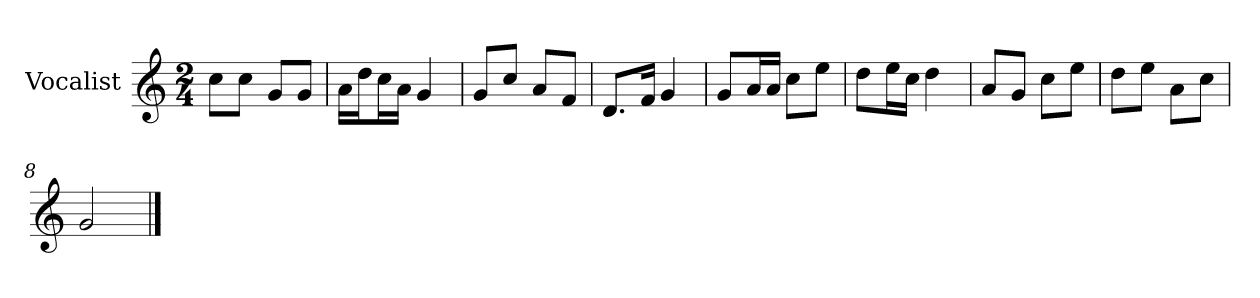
**kern
*part1
*staff1
*I"Vocalist
*k[]
*C:
*M2/4
=
8ccL
8ccJ
8gL
8gJ
=1
16aLL
16ddJ
16ccL
16aJJ
4g
=2
8gL
8ccJ
8aL
8fJ
=3
8.dL
16fJk
4g
=4
8gL
16aL
16aJJ
8ccL
8eeJ
=5
8ddL
16eeL
16ccJJ
4dd
=6
8aL
8gJ
8ccL
8eeJ
=7
8ddL
8eeJ
8aL
8ccJ
=8
2g
==
*-
